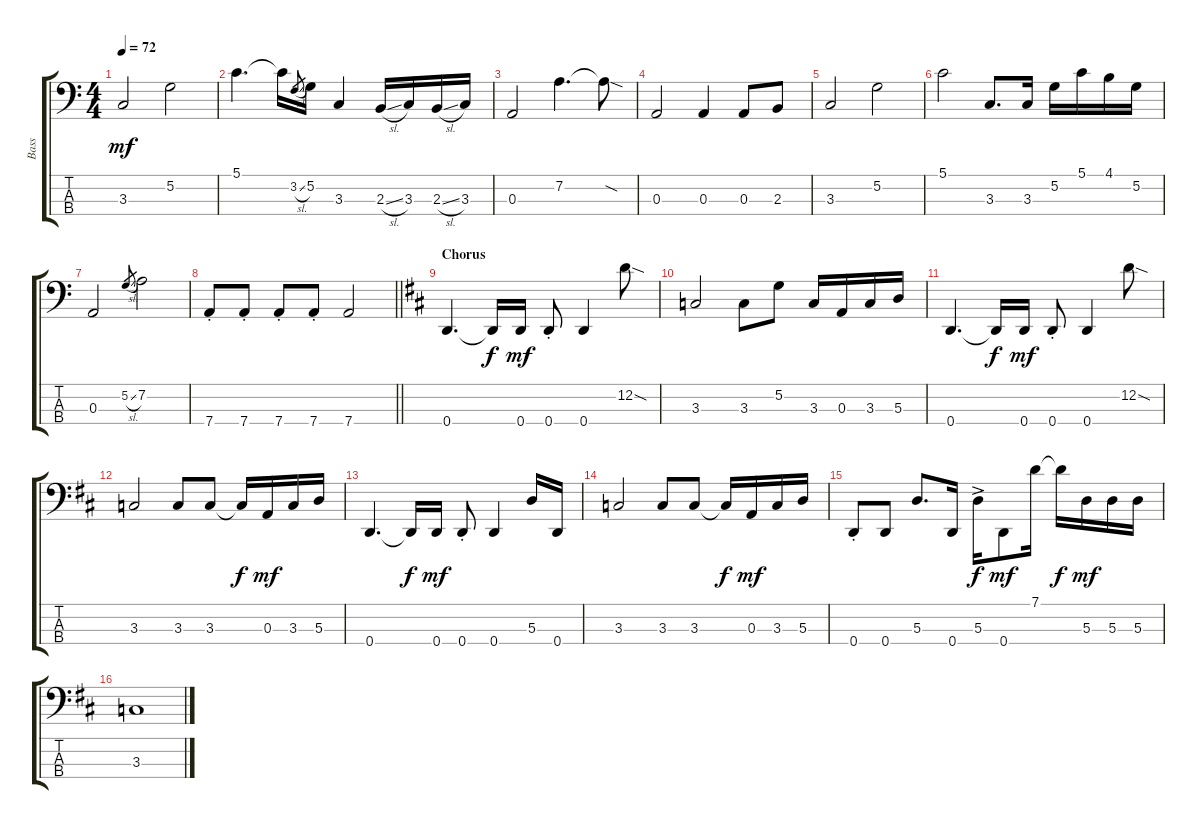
\track ("Bass" "Bass") {instrument electricbassfinger}
\staff {score tabs}
\tuning (G2 D2 A1 D1) {hide}
\ts (4 4)
\tempo 72
\clef f4
\ks c
3.3.2{dy mf} 5.2.2 |
5.1.4{d} 5.1{t}.16 3.2{sl}.8{gr} 5.2.16 3.3.4 2.3{sl}.16 3.3.16 2.3{sl}.16 3.3.16 |
0.3.2 7.2.4{d} 7.2{sod t}.8 |
0.3.2 0.3.4 0.3.8 2.3.8 |
3.3.2 5.2.2 |
5.1.2 3.3.8{d} 3.3.16 5.2.16 5.1.16 4.1.16 5.2.16 |
0.3.2 5.2{sl}.8{gr} 7.2.2 |
\barLineRight lightlight
7.4{st}.8 7.4{st}.8 7.4{st}.8 7.4{st}.8 7.4.2 |
\section ("" "Chorus")
\ks d
0.4.4{d} 0.4{t}.16{dy f} 0.4.16{dy mf} 0.4{st}.8 0.4.4 12.2{sod}.8 |
3.3.2 3.3.8 5.2.8 3.3.16 0.3.16 3.3.16 5.3.16 |
0.4.4{d} 0.4{t}.16{dy f} 0.4.16{dy mf} 0.4{st}.8 0.4.4 12.2{sod}.8 |
3.3.2 3.3.8 3.3.8 3.3{t}.16{dy f} 0.3.16{dy mf} 3.3.16 5.3.16 |
0.4.4{d} 0.4{t}.16{dy f} 0.4.16{dy mf} 0.4{st}.8 0.4.4 5.3.16 0.4.16 |
3.3.2 3.3.8 3.3.8 3.3{t}.16{dy f} 0.3.16{dy mf} 3.3.16 5.3.16 |
0.4{st}.8 0.4.8 5.3.8{d} 0.4.16 5.3{ac}.16{dy f} 0.4.8{dy mf} 7.1.16 7.1{t}.16{dy f} 5.3.16{dy mf} 5.3.16 5.3.16 |
3.3.1
